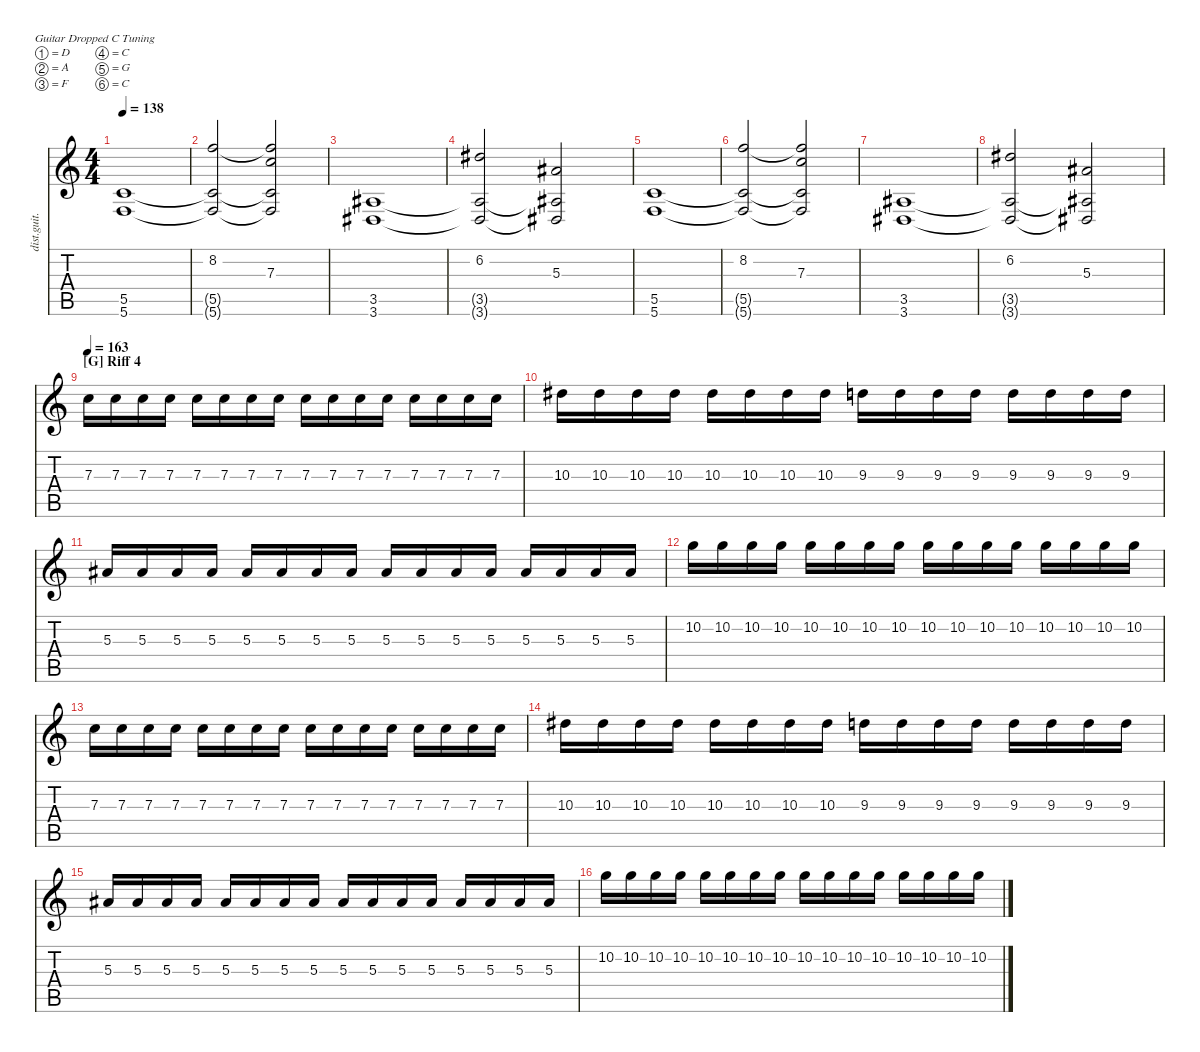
\hideDynamics
\bracketExtendMode nobrackets
\track ("E.Guitar R" "dist.guit.") {instrument distortionguitar}
\staff {score tabs}
\tuning (D4 A3 F3 C3 G2 C2)
\ts (4 4)
\tempo 138
\clef g2
\ks c
(5.6 5.5).1{dy mf beam Up} |
(8.2 5.6{t} 5.5{t}).2{beam Up} (7.3 5.6{t} 5.5{t} 8.2{t}).2{beam Up} |
(3.6{acc #} 3.5{acc #}).1{beam Up} |
(6.2{acc #} 3.5{t acc #} 3.6{t acc #}).2{beam Up} (5.3{acc #} 3.5{t acc #} 3.6{t acc #}).2{beam Up} |
(5.6 5.5).1{beam Up} |
(8.2 5.6{t} 5.5{t}).2{beam Up} (7.3 5.6{t} 5.5{t} 8.2{t}).2{beam Up} |
(3.6{acc #} 3.5{acc #}).1{beam Up} |
(6.2{acc #} 3.5{t acc #} 3.6{t acc #}).2{beam Up} (5.3{acc #} 3.5{t acc #} 3.6{t acc #}).2{beam Up} |
\section ("G" "Riff 4")
\tempo 163
7.3.16{beam Down} 7.3.16{beam Down} 7.3.16{beam Down} 7.3.16{beam Down} 7.3.16{beam Down} 7.3.16{beam Down} 7.3.16{beam Down} 7.3.16{beam Down} 7.3.16{beam Down} 7.3.16{beam Down} 7.3.16{beam Down} 7.3.16{beam Down} 7.3.16{beam Down} 7.3.16{beam Down} 7.3.16{beam Down} 7.3.16{beam Down} |
10.3{acc #}.16{beam Down} 10.3{acc #}.16{beam Down} 10.3{acc #}.16{beam Down} 10.3{acc #}.16{beam Down} 10.3{acc #}.16{beam Down} 10.3{acc #}.16{beam Down} 10.3{acc #}.16{beam Down} 10.3{acc #}.16{beam Down} 9.3.16{beam Down} 9.3.16{beam Down} 9.3.16{beam Down} 9.3.16{beam Down} 9.3.16{beam Down} 9.3.16{beam Down} 9.3.16{beam Down} 9.3.16{beam Down} |
5.3{acc #}.16{beam Up} 5.3{acc #}.16{beam Up} 5.3{acc #}.16{beam Up} 5.3{acc #}.16{beam Up} 5.3{acc #}.16{beam Up} 5.3{acc #}.16{beam Up} 5.3{acc #}.16{beam Up} 5.3{acc #}.16{beam Up} 5.3{acc #}.16{beam Up} 5.3{acc #}.16{beam Up} 5.3{acc #}.16{beam Up} 5.3{acc #}.16{beam Up} 5.3{acc #}.16{beam Up} 5.3{acc #}.16{beam Up} 5.3{acc #}.16{beam Up} 5.3{acc #}.16{beam Up} |
10.2.16{beam Down} 10.2.16{beam Down} 10.2.16{beam Down} 10.2.16{beam Down} 10.2.16{beam Down} 10.2.16{beam Down} 10.2.16{beam Down} 10.2.16{beam Down} 10.2.16{beam Down} 10.2.16{beam Down} 10.2.16{beam Down} 10.2.16{beam Down} 10.2.16{beam Down} 10.2.16{beam Down} 10.2.16{beam Down} 10.2.16{beam Down} |
7.3.16{beam Down} 7.3.16{beam Down} 7.3.16{beam Down} 7.3.16{beam Down} 7.3.16{beam Down} 7.3.16{beam Down} 7.3.16{beam Down} 7.3.16{beam Down} 7.3.16{beam Down} 7.3.16{beam Down} 7.3.16{beam Down} 7.3.16{beam Down} 7.3.16{beam Down} 7.3.16{beam Down} 7.3.16{beam Down} 7.3.16{beam Down} |
10.3{acc #}.16{beam Down} 10.3{acc #}.16{beam Down} 10.3{acc #}.16{beam Down} 10.3{acc #}.16{beam Down} 10.3{acc #}.16{beam Down} 10.3{acc #}.16{beam Down} 10.3{acc #}.16{beam Down} 10.3{acc #}.16{beam Down} 9.3.16{beam Down} 9.3.16{beam Down} 9.3.16{beam Down} 9.3.16{beam Down} 9.3.16{beam Down} 9.3.16{beam Down} 9.3.16{beam Down} 9.3.16{beam Down} |
5.3{acc #}.16{beam Up} 5.3{acc #}.16{beam Up} 5.3{acc #}.16{beam Up} 5.3{acc #}.16{beam Up} 5.3{acc #}.16{beam Up} 5.3{acc #}.16{beam Up} 5.3{acc #}.16{beam Up} 5.3{acc #}.16{beam Up} 5.3{acc #}.16{beam Up} 5.3{acc #}.16{beam Up} 5.3{acc #}.16{beam Up} 5.3{acc #}.16{beam Up} 5.3{acc #}.16{beam Up} 5.3{acc #}.16{beam Up} 5.3{acc #}.16{beam Up} 5.3{acc #}.16{beam Up} |
10.2.16{beam Down} 10.2.16{beam Down} 10.2.16{beam Down} 10.2.16{beam Down} 10.2.16{beam Down} 10.2.16{beam Down} 10.2.16{beam Down} 10.2.16{beam Down} 10.2.16{beam Down} 10.2.16{beam Down} 10.2.16{beam Down} 10.2.16{beam Down} 10.2.16{beam Down} 10.2.16{beam Down} 10.2.16{beam Down} 10.2.16{beam Down}
